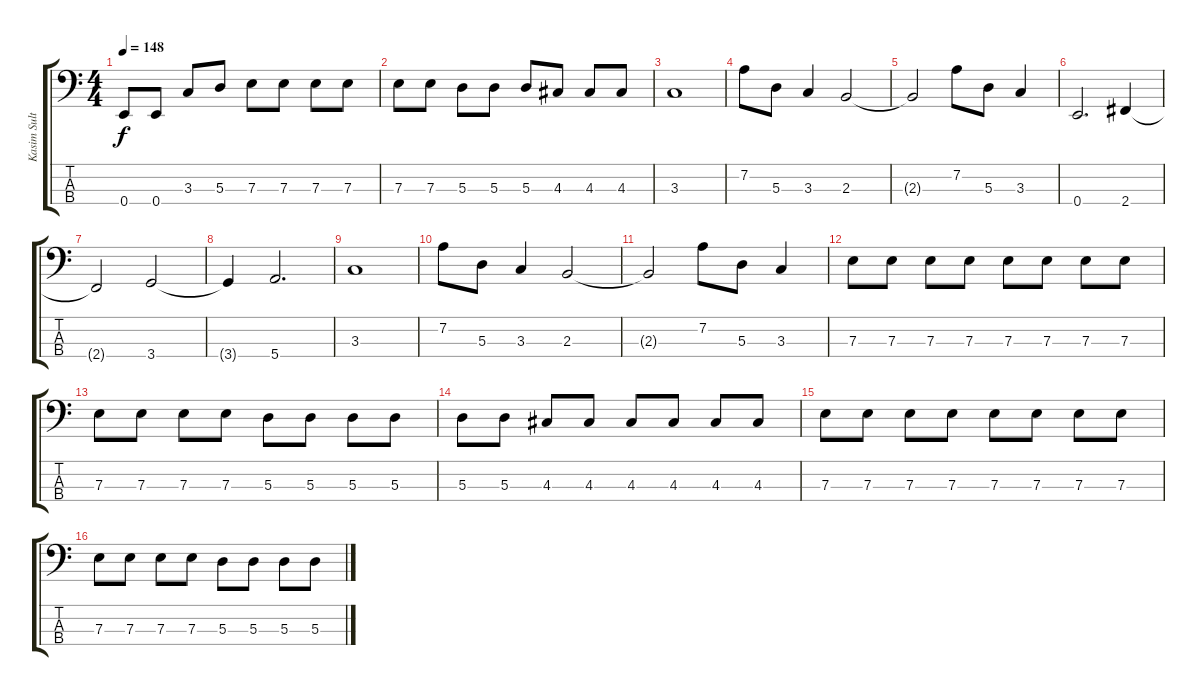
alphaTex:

\track ("Kasim Sulton" "Kasim Sult") {instrument electricbassfinger}
\staff {score tabs}
\tuning (G2 D2 A1 E1) {hide}
\ts (4 4)
\tempo 148
\clef f4
\ks c
0.4.8{dy f} 0.4.8 3.3.8 5.3.8 7.3.8 7.3.8 7.3.8 7.3.8 |
7.3.8 7.3.8 5.3.8 5.3.8 5.3.8 4.3.8 4.3.8 4.3.8 |
3.3.1 |
7.2.8 5.3.8 3.3.4 2.3.2 |
2.3{t}.2 7.2.8 5.3.8 3.3.4 |
0.4.2{d} 2.4.4 |
2.4{t}.2 3.4.2 |
3.4{t}.4 5.4.2{d} |
3.3.1 |
7.2.8 5.3.8 3.3.4 2.3.2 |
2.3{t}.2 7.2.8 5.3.8 3.3.4 |
7.3.8 7.3.8 7.3.8 7.3.8 7.3.8 7.3.8 7.3.8 7.3.8 |
7.3.8 7.3.8 7.3.8 7.3.8 5.3.8 5.3.8 5.3.8 5.3.8 |
5.3.8 5.3.8 4.3.8 4.3.8 4.3.8 4.3.8 4.3.8 4.3.8 |
7.3.8 7.3.8 7.3.8 7.3.8 7.3.8 7.3.8 7.3.8 7.3.8 |
7.3.8 7.3.8 7.3.8 7.3.8 5.3.8 5.3.8 5.3.8 5.3.8
